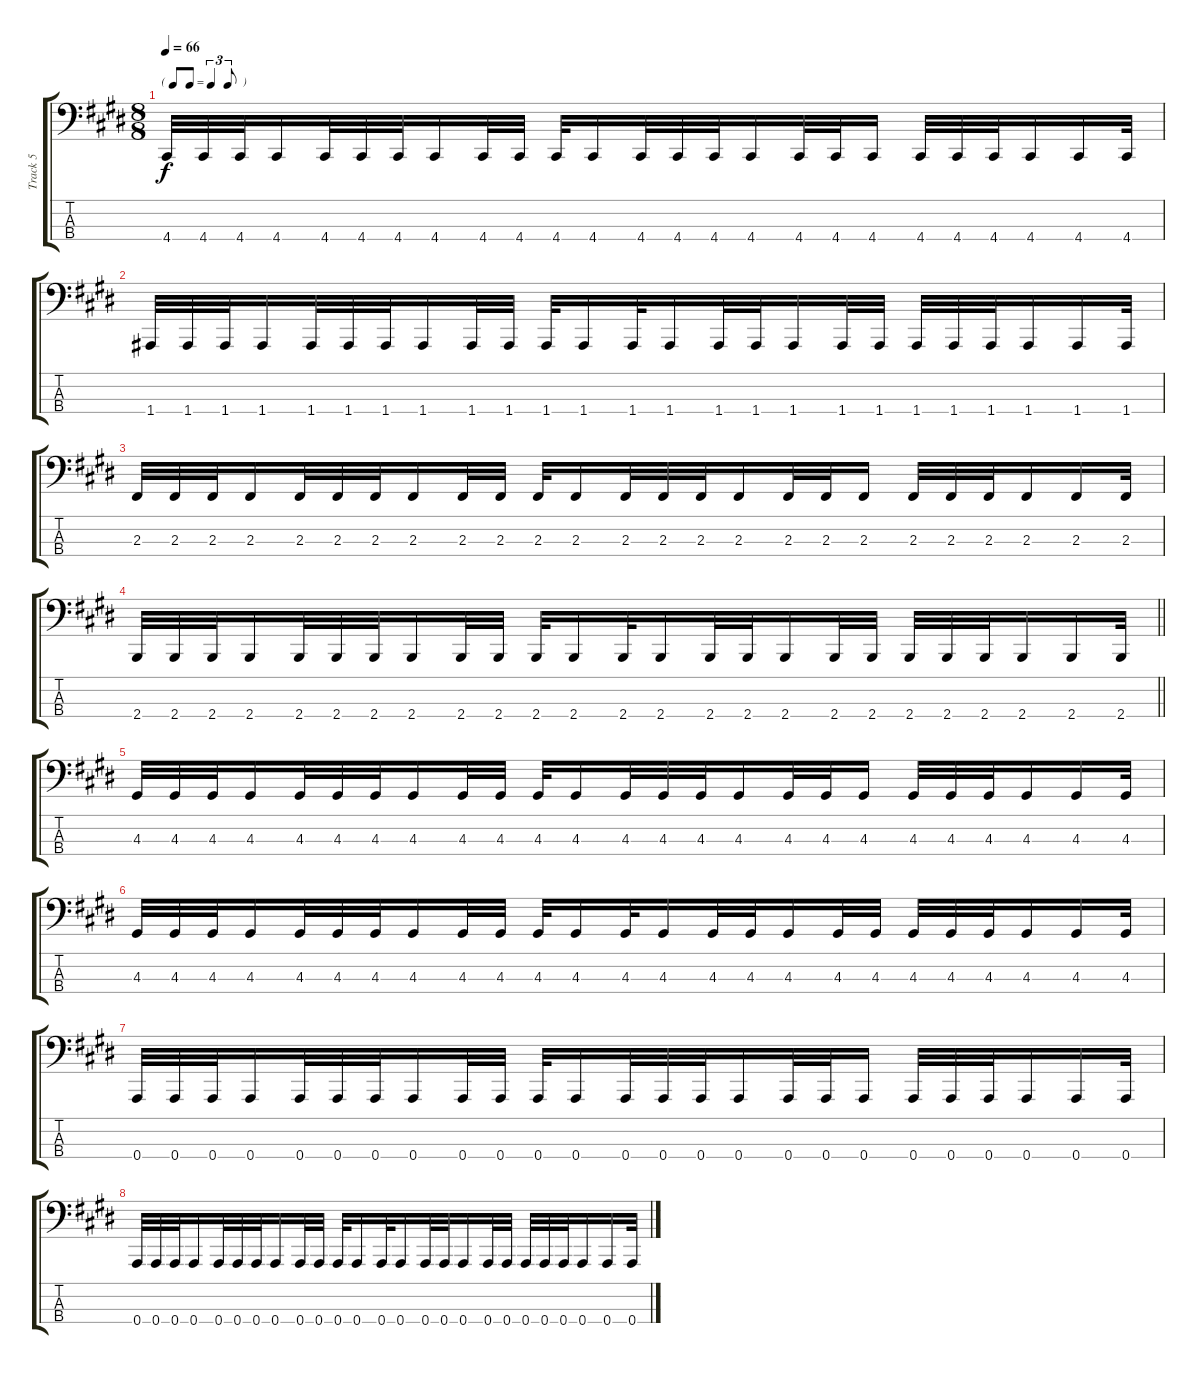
\track ("Track 5" "Track 5") {instrument electricbasspick}
\staff {score tabs}
\tuning (D2 A1 E1 A0) {hide}
\ts (8 8)
\tf triplet8th
\tempo 66
\clef f4
\ks c#minor
4.4.32{dy f} 4.4.32 4.4.32 4.4.16 4.4.32 4.4.32 4.4.32 4.4.16 4.4.32 4.4.32 4.4.32 4.4.16 4.4.32 4.4.32 4.4.32 4.4.16 4.4.32 4.4.32 4.4.16 4.4.32 4.4.32 4.4.32 4.4.16 4.4.16 4.4.32 |
1.4.32 1.4.32 1.4.32 1.4.16 1.4.32 1.4.32 1.4.32 1.4.16 1.4.32 1.4.32 1.4.32 1.4.16 1.4.32 1.4.16 1.4.32 1.4.32 1.4.16 1.4.32 1.4.32 1.4.32 1.4.32 1.4.32 1.4.16 1.4.16 1.4.32 |
2.3.32 2.3.32 2.3.32 2.3.16 2.3.32 2.3.32 2.3.32 2.3.16 2.3.32 2.3.32 2.3.32 2.3.16 2.3.32 2.3.32 2.3.32 2.3.16 2.3.32 2.3.32 2.3.16 2.3.32 2.3.32 2.3.32 2.3.16 2.3.16 2.3.32 |
\barLineRight lightlight
2.4.32 2.4.32 2.4.32 2.4.16 2.4.32 2.4.32 2.4.32 2.4.16 2.4.32 2.4.32 2.4.32 2.4.16 2.4.32 2.4.16 2.4.32 2.4.32 2.4.16 2.4.32 2.4.32 2.4.32 2.4.32 2.4.32 2.4.16 2.4.16 2.4.32 |
4.3.32 4.3.32 4.3.32 4.3.16 4.3.32 4.3.32 4.3.32 4.3.16 4.3.32 4.3.32 4.3.32 4.3.16 4.3.32 4.3.32 4.3.32 4.3.16 4.3.32 4.3.32 4.3.16 4.3.32 4.3.32 4.3.32 4.3.16 4.3.16 4.3.32 |
4.3.32 4.3.32 4.3.32 4.3.16 4.3.32 4.3.32 4.3.32 4.3.16 4.3.32 4.3.32 4.3.32 4.3.16 4.3.32 4.3.16 4.3.32 4.3.32 4.3.16 4.3.32 4.3.32 4.3.32 4.3.32 4.3.32 4.3.16 4.3.16 4.3.32 |
0.4.32 0.4.32 0.4.32 0.4.16 0.4.32 0.4.32 0.4.32 0.4.16 0.4.32 0.4.32 0.4.32 0.4.16 0.4.32 0.4.32 0.4.32 0.4.16 0.4.32 0.4.32 0.4.16 0.4.32 0.4.32 0.4.32 0.4.16 0.4.16 0.4.32 |
0.4.32 0.4.32 0.4.32 0.4.16 0.4.32 0.4.32 0.4.32 0.4.16 0.4.32 0.4.32 0.4.32 0.4.16 0.4.32 0.4.16 0.4.32 0.4.32 0.4.16 0.4.32 0.4.32 0.4.32 0.4.32 0.4.32 0.4.16 0.4.16 0.4.32
